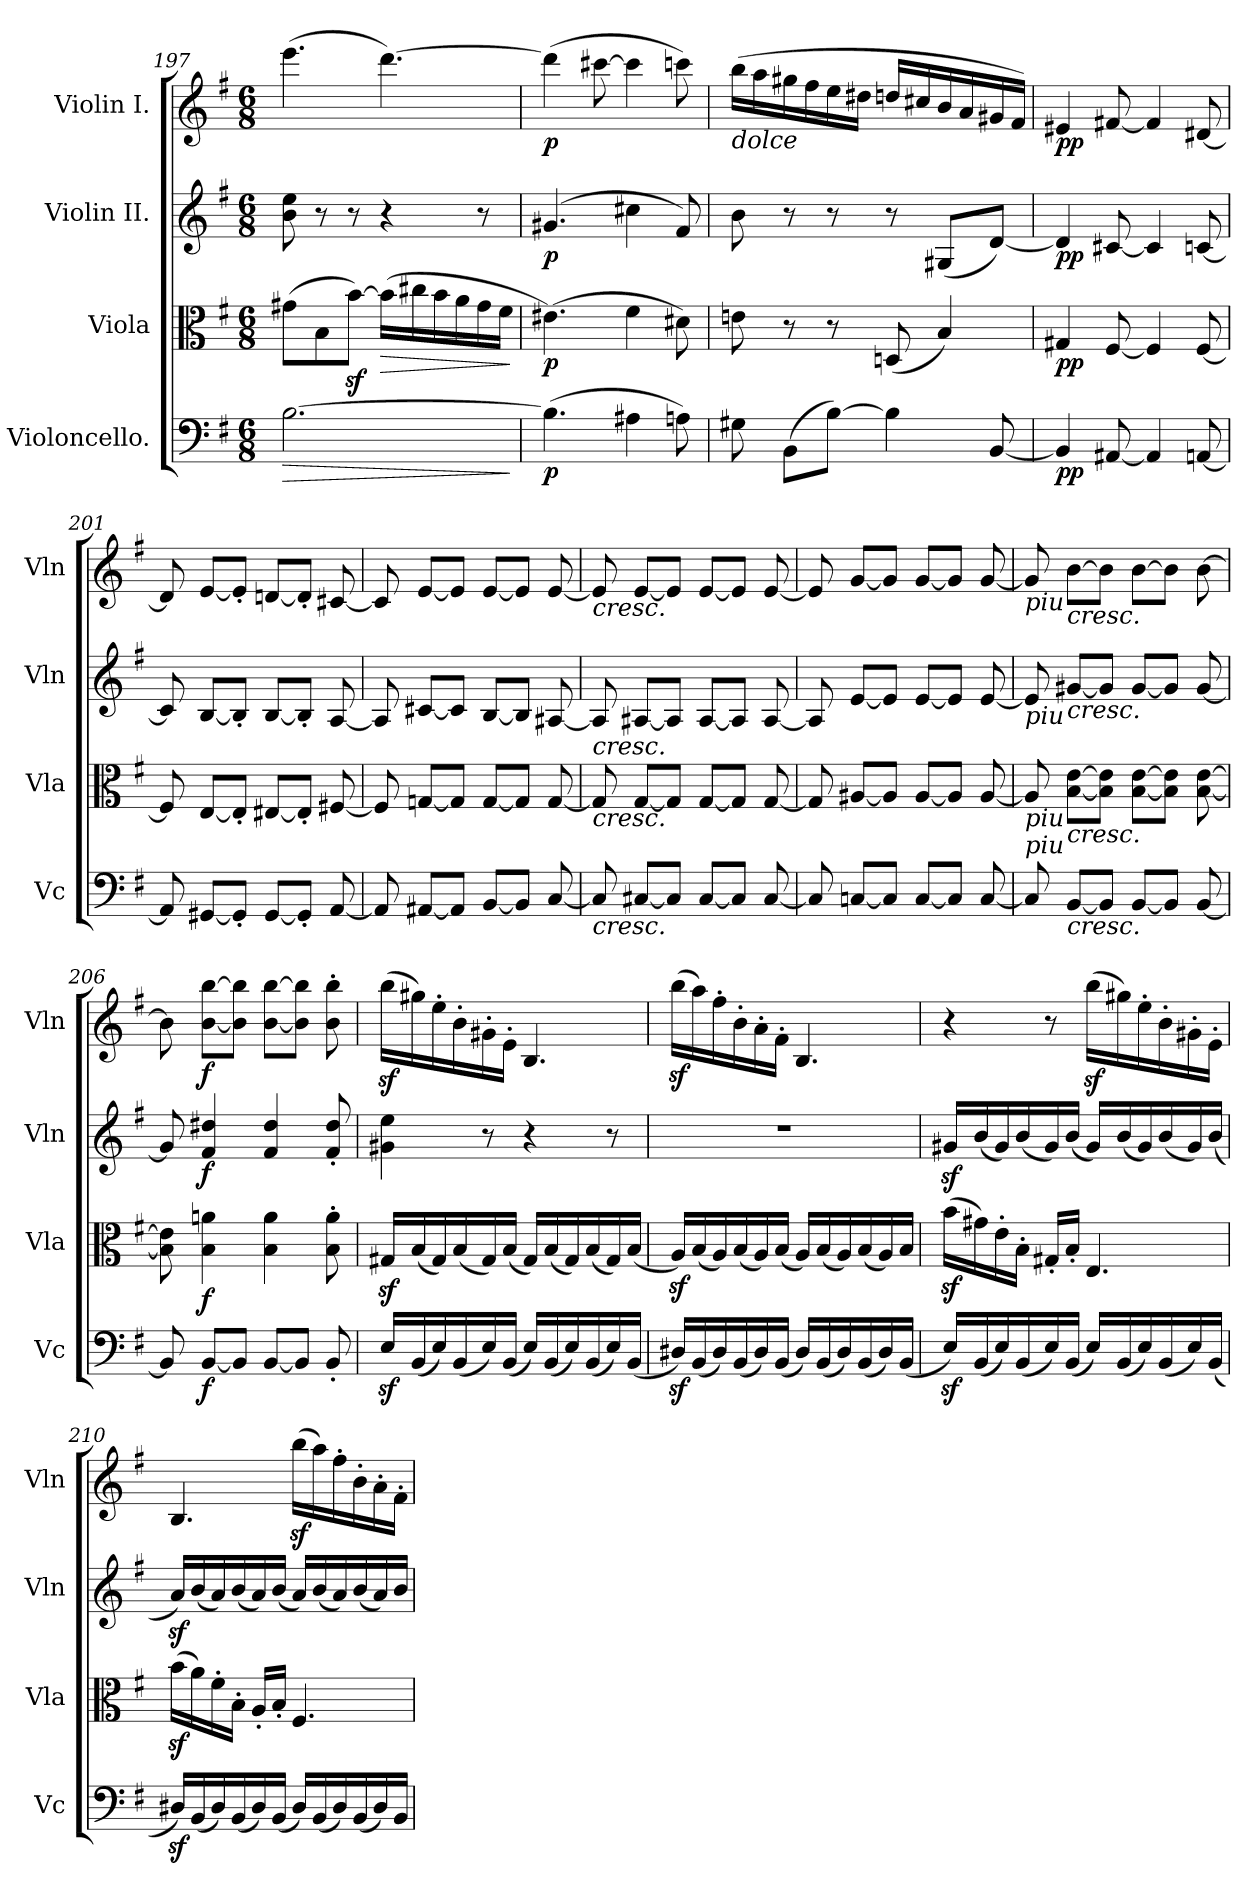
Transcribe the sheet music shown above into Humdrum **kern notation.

**kern	**dynam	**kern	**dynam	**kern	**dynam	**kern	**dynam
*part4	*part4	*part3	*part3	*part2	*part2	*part1	*part1
*staff4	*staff4	*staff3	*staff3	*staff2	*staff2	*staff1	*staff1
*I"Violoncello.	*	*I"Viola	*	*I"Violin II.	*	*I"Violin I.	*
*I'Vc	*	*I'Vla	*	*I'Vln	*	*I'Vln	*
*clefF4	*	*clefC3	*	*clefG2	*	*clefG2	*
*k[f#]	*	*k[f#]	*	*k[f#]	*	*k[f#]	*
*M6/8	*	*M6/8	*	*M6/8	*	*M6/8	*
=197	=197	=197	=197	=197	=197	=197	=197
!	!LO:HP:b	!	!	!	!	!	!
[2.B	>	(8g#XL	.	8b 8ee	.	(4.eee	.
.	.	8B	.	8r	.	.	.
.	.	[8bzJ)	.	8r	.	.	.
!	!	!	!LO:HP:b	!	!	!	!
.	.	(16bLL]	>	4r	.	[4.ddd)	.
.	.	16cc#X	.	.	.	.	.
.	.	16b	.	.	.	.	.
.	.	16a	.	.	.	.	.
.	.	16g#	.	8r	.	.	.
.	.	16f#JJ	.	.	.	.	.
.	]	.	]	.	.	.	.
=198	=198	=198	=198	=198	=198	=198	=198
(4.B]	p	(4.e#X)	p	(4.g#X	p	(4ddd]	p
.	.	.	.	.	.	[8ccc#X	.
4A#X	.	4f#	.	4cc#X	.	4ccc#]	.
8An)	.	8d#X)	.	8f#)	.	8cccn)	.
=199	=199	=199	=199	=199	=199	=199	=199
!	!	!	!	!	!	!LO:TX:b:i:t=dolce	!
8G#X	.	8en	.	8b	.	(16bbLL	.
.	.	.	.	.	.	16aa	.
(8BBL	.	8r	.	8r	.	16gg#X	.
.	.	.	.	.	.	16ff#	.
[8BJ)	.	8r	.	8r	.	16ee	.
.	.	.	.	.	.	16dd#XJJ	.
4B]	.	(8Dn	.	8r	.	16ddnLL	.
.	.	.	.	.	.	16cc#X	.
.	.	4B)	.	(8G#XL	.	16b	.
.	.	.	.	.	.	16a	.
[8BB	.	.	.	[8dJ)	.	16g#X	.
.	.	.	.	.	.	16f#JJ)	.
=200	=200	=200	=200	=200	=200	=200	=200
4BB]	pp	4G#X	pp	4d]	pp	4e#X	pp
[8AA#X	.	[8F#	.	[8c#X	.	[8f#X	.
4AA#]	.	4F#]	.	4c#]	.	4f#]	.
[8AAn	.	[8F#	.	[8cn	.	[8d#X	.
=201	=201	=201	=201	=201	=201	=201	=201
8AA]	.	8F#]	.	8c]	.	8d#]	.
[8GG#XL	.	[8EL	.	[8BL	.	[8eL	.
8GG#'J]	.	8E'J]	.	8B'J]	.	8e'J]	.
[8GG#L	.	[8E#XL	.	[8BL	.	[8dnL	.
8GG#'J]	.	8E#'J]	.	8B'J]	.	8d'J]	.
[8AA	.	[8F#X	.	[8A	.	[8c#X	.
=202	=202	=202	=202	=202	=202	=202	=202
8AA]	.	8F#]	.	8A]	.	8c#]	.
[8AA#XL	.	[8GnL	.	[8c#XL	.	[8eL	.
8AA#J]	.	8GJ]	.	8c#J]	.	8eJ]	.
[8BBL	.	[8GL	.	[8BL	.	[8eL	.
8BBJ]	.	8GJ]	.	8BJ]	.	8eJ]	.
[8C	.	[8G	.	[8A#X	.	[8e	.
=203	=203	=203	=203	=203	=203	=203	=203
!	!	!	!	!	!	!LO:TX:b:i:t=cresc.	!
!	!	!	!	!LO:TX:b:i:t=cresc.	!	!	!
!	!	!LO:TX:b:i:t=cresc.	!	!	!	!	!
!LO:TX:b:i:t=cresc.	!	!	!	!	!	!	!
8C]	.	8G]	.	8A#]	.	8e]	.
[8C#XL	.	[8GL	.	[8A#XL	.	[8eL	.
8C#J]	.	8GJ]	.	8A#J]	.	8eJ]	.
[8C#L	.	[8GL	.	[8A#L	.	[8eL	.
8C#J]	.	8GJ]	.	8A#J]	.	8eJ]	.
[8C#	.	[8G	.	[8A#	.	[8e	.
=204	=204	=204	=204	=204	=204	=204	=204
8C#]	.	8G]	.	8A#]	.	8e]	.
[8CnL	.	[8A#XL	.	[8eL	.	[8gL	.
8CJ]	.	8A#J]	.	8eJ]	.	8gJ]	.
[8CL	.	[8A#L	.	[8eL	.	[8gL	.
8CJ]	.	8A#J]	.	8eJ]	.	8gJ]	.
[8C	.	[8A#	.	[8e	.	[8g	.
=205	=205	=205	=205	=205	=205	=205	=205
!	!	!	!	!	!	!LO:TX:b:i:t=piu	!
!	!	!	!	!LO:TX:b:i:t=piu	!	!	!
!	!	!LO:TX:b:i:t=piu	!	!	!	!	!
!LO:TX:a:i:t=piu	!	!	!	!	!	!	!
8C]	.	8A#]	.	8e]	.	8g]	.
!	!	!	!	!	!	!LO:TX:b:i:t=cresc.	!
!	!	!	!	!LO:TX:b:i:t=cresc.	!	!	!
!	!	!LO:TX:b:i:t=cresc.	!	!	!	!	!
!LO:TX:b:i:t=cresc.	!	!	!	!	!	!	!
[8BBL	.	[8B [8eL	.	[8g#XL	.	[8bL	.
8BBJ]	.	8B] 8e]J	.	8g#J]	.	8bJ]	.
[8BBL	.	[8B [8eL	.	[8g#L	.	[8bL	.
8BBJ]	.	8B] 8e]J	.	8g#J]	.	8bJ]	.
[8BB	.	[8B [8e	.	[8g#	.	[8b	.
=206	=206	=206	=206	=206	=206	=206	=206
8BB]	.	8B] 8e]	.	8g#]	.	8b]	.
[8BBL	f	4B 4an	f	4f# 4dd#X	f	[8b [8bbL	f
8BBJ]	.	.	.	.	.	8b] 8bb]J	.
[8BBL	.	4B 4a	.	4f# 4dd#	.	[8b [8bbL	.
8BBJ]	.	.	.	.	.	8b] 8bb]J	.
8BB'	.	8B' 8a'	.	8f#' 8dd#'	.	8b' 8bb'	.
=207	=207	=207	=207	=207	=207	=207	=207
16EzLL	.	16G#XzLL	.	4g#X 4ee	.	(16bbzLL	.
(16BB	.	(16B	.	.	.	16gg#X)	.
16E)	.	16G#)	.	.	.	16ee'	.
(16BB	.	(16B	.	.	.	16b'	.
16E)	.	16G#)	.	8r	.	16g#X'	.
(16BBJJ	.	(16BJJ	.	.	.	16e'JJ	.
16ELL)	.	16G#LL)	.	4r	.	4.B	.
(16BB	.	(16B	.	.	.	.	.
16E)	.	16G#)	.	.	.	.	.
(16BB	.	(16B	.	.	.	.	.
16E)	.	16G#)	.	8r	.	.	.
(16BBJJ	.	(16BJJ	.	.	.	.	.
=208	=208	=208	=208	=208	=208	=208	=208
16D#XzLL)	.	16AzLL)	.	2.r	.	(16bbzLL	.
(16BB	.	(16B	.	.	.	16aa)	.
16D#)	.	16A)	.	.	.	16ff#'	.
(16BB	.	(16B	.	.	.	16b'	.
16D#)	.	16A)	.	.	.	16a'	.
(16BBJJ	.	(16BJJ	.	.	.	16f#'JJ	.
16D#LL)	.	16ALL)	.	.	.	4.B	.
(16BB	.	(16B	.	.	.	.	.
16D#)	.	16A)	.	.	.	.	.
(16BB	.	(16B	.	.	.	.	.
16D#)	.	16A)	.	.	.	.	.
(16BBJJ	.	16BJJ	.	.	.	.	.
=209	=209	=209	=209	=209	=209	=209	=209
16EzLL)	.	(16bzLL	.	16g#XzLL	.	4r	.
(16BB	.	16g#X)	.	(16b	.	.	.
16E)	.	16e'	.	16g#)	.	.	.
(16BB	.	16B'JJ	.	(16b	.	.	.
16E)	.	16G#X'LL	.	16g#)	.	8r	.
(16BBJJ	.	16B'JJ	.	(16bJJ	.	.	.
16ELL)	.	4.E	.	16g#LL)	.	(16bbzLL	.
(16BB	.	.	.	(16b	.	16gg#X)	.
16E)	.	.	.	16g#)	.	16ee'	.
(16BB	.	.	.	(16b	.	16b'	.
16E)	.	.	.	16g#)	.	16g#X'	.
(16BBJJ	.	.	.	(16bJJ	.	16e'JJ	.
=210	=210	=210	=210	=210	=210	=210	=210
16D#XzLL)	.	(16bzLL	.	16azLL)	.	4.B	.
(16BB	.	16a)	.	(16b	.	.	.
16D#)	.	16f#'	.	16a)	.	.	.
(16BB	.	16B'JJ	.	(16b	.	.	.
16D#)	.	16A'LL	.	16a)	.	.	.
(16BBJJ	.	16B'JJ	.	(16bJJ	.	.	.
16D#LL)	.	4.F#	.	16aLL)	.	(16bbzLL	.
(16BB	.	.	.	(16b	.	16aa)	.
16D#)	.	.	.	16a)	.	16ff#'	.
(16BB	.	.	.	(16b	.	16b'	.
16D#)	.	.	.	16a)	.	16a'	.
16BBJJ	.	.	.	16bJJ	.	16f#'JJ	.
=	=	=	=	=	=	=	=
*-	*-	*-	*-	*-	*-	*-	*-
